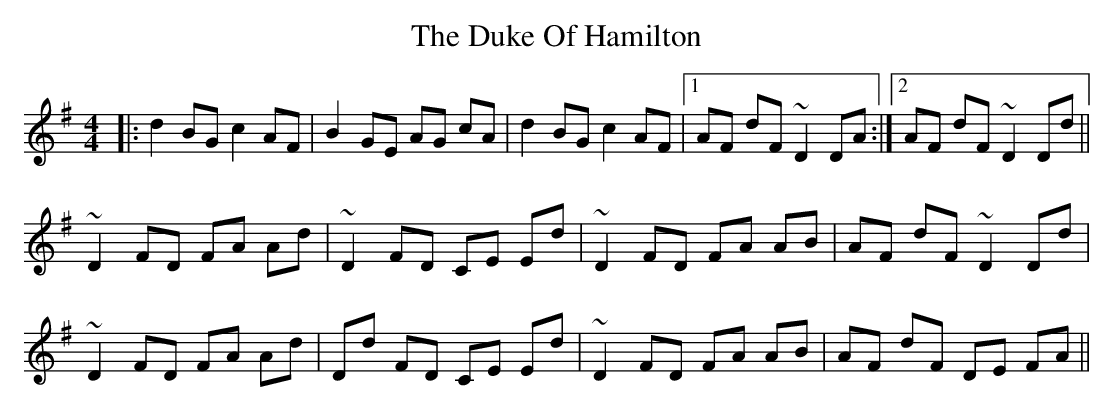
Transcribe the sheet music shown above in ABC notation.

X:1
T: The Duke Of Hamilton
M: 4/4
L: 1/8
K: Dmix
|:d2 BG c2 AF|B2 GE AG cA|d2 BG c2 AF|1 AF dF ~D2 DA:|2 AF dF ~D2 Dd||
~D2 FD FA Ad|~D2 FD CE Ed|~D2 FD FA AB|AF dF ~D2 Dd|
~D2 FD FA Ad|Dd FD CE Ed|~D2 FD FA AB|AF dF DE FA||
